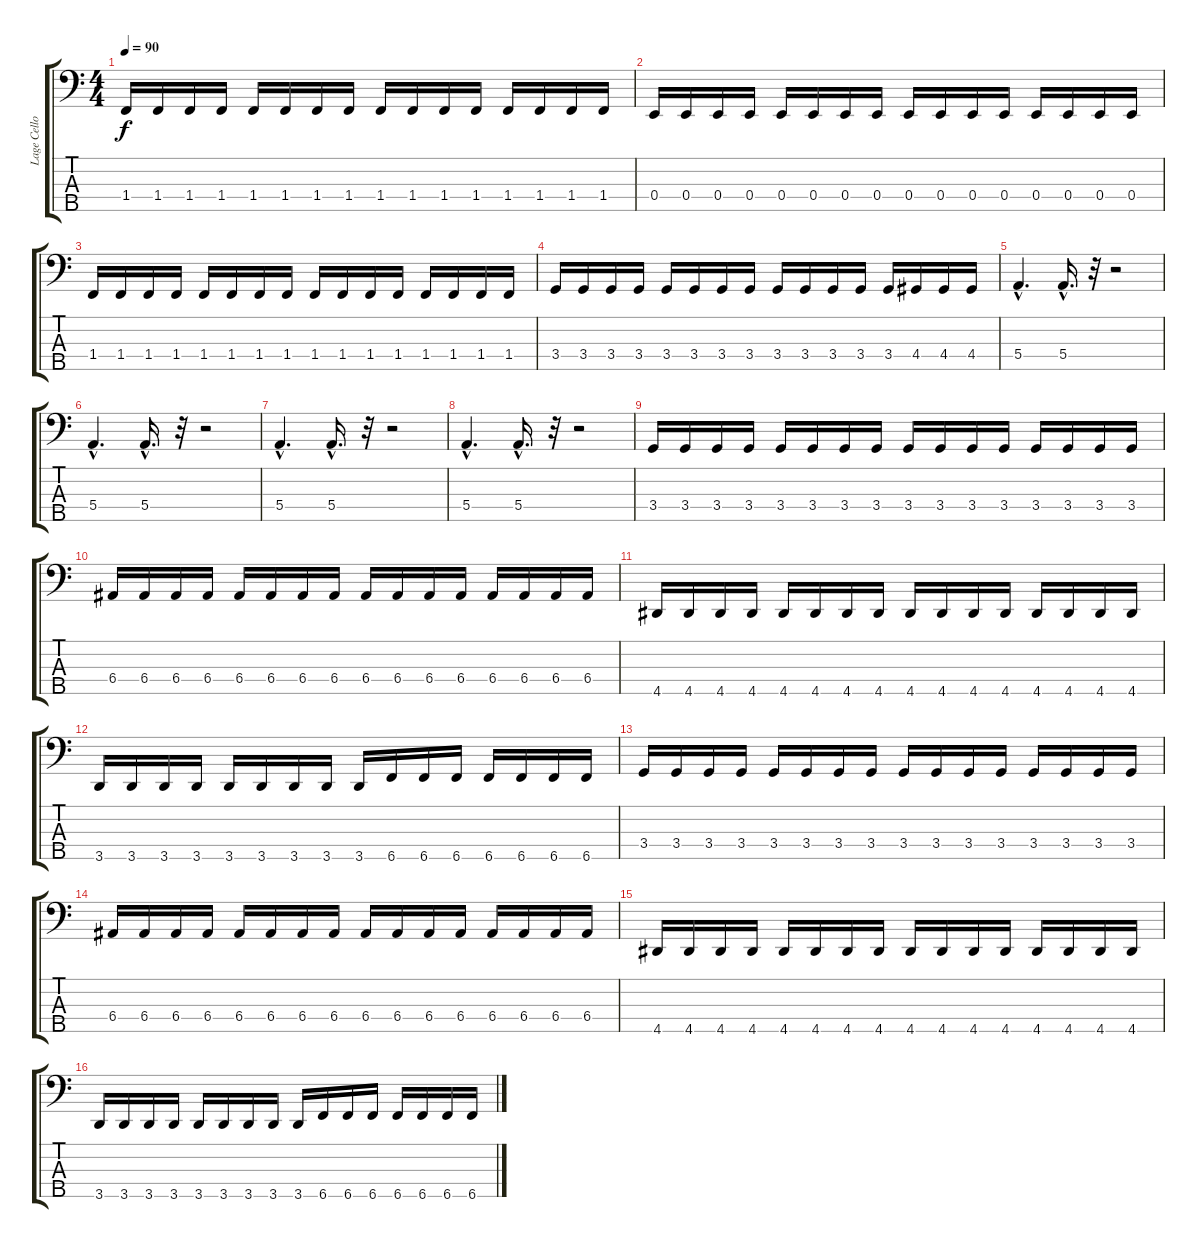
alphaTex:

\track ("Lage Cello" "Lage Cello") {instrument acousticbass}
\staff {score tabs}
\tuning (G2 D2 A1 E1 B0) {hide}
\ts (4 4)
\tempo 90
\clef f4
\ks c
1.4.16{dy f} 1.4.16 1.4.16 1.4.16 1.4.16 1.4.16 1.4.16 1.4.16 1.4.16 1.4.16 1.4.16 1.4.16 1.4.16 1.4.16 1.4.16 1.4.16 |
0.4.16 0.4.16 0.4.16 0.4.16 0.4.16 0.4.16 0.4.16 0.4.16 0.4.16 0.4.16 0.4.16 0.4.16 0.4.16 0.4.16 0.4.16 0.4.16 |
1.4.16 1.4.16 1.4.16 1.4.16 1.4.16 1.4.16 1.4.16 1.4.16 1.4.16 1.4.16 1.4.16 1.4.16 1.4.16 1.4.16 1.4.16 1.4.16 |
3.4.16 3.4.16 3.4.16 3.4.16 3.4.16 3.4.16 3.4.16 3.4.16 3.4.16 3.4.16 3.4.16 3.4.16 3.4.16 4.4.16 4.4.16 4.4.16 |
5.4{hac}.4{d} 5.4{hac}.16{d} r.32 r.2 |
5.4{hac}.4{d} 5.4{hac}.16{d} r.32 r.2 |
5.4{hac}.4{d} 5.4{hac}.16{d} r.32 r.2 |
5.4{hac}.4{d} 5.4{hac}.16{d} r.32 r.2 |
3.4.16 3.4.16 3.4.16 3.4.16 3.4.16 3.4.16 3.4.16 3.4.16 3.4.16 3.4.16 3.4.16 3.4.16 3.4.16 3.4.16 3.4.16 3.4.16 |
6.4.16 6.4.16 6.4.16 6.4.16 6.4.16 6.4.16 6.4.16 6.4.16 6.4.16 6.4.16 6.4.16 6.4.16 6.4.16 6.4.16 6.4.16 6.4.16 |
4.5.16 4.5.16 4.5.16 4.5.16 4.5.16 4.5.16 4.5.16 4.5.16 4.5.16 4.5.16 4.5.16 4.5.16 4.5.16 4.5.16 4.5.16 4.5.16 |
3.5.16 3.5.16 3.5.16 3.5.16 3.5.16 3.5.16 3.5.16 3.5.16 3.5.16 6.5.16 6.5.16 6.5.16 6.5.16 6.5.16 6.5.16 6.5.16 |
3.4.16 3.4.16 3.4.16 3.4.16 3.4.16 3.4.16 3.4.16 3.4.16 3.4.16 3.4.16 3.4.16 3.4.16 3.4.16 3.4.16 3.4.16 3.4.16 |
6.4.16 6.4.16 6.4.16 6.4.16 6.4.16 6.4.16 6.4.16 6.4.16 6.4.16 6.4.16 6.4.16 6.4.16 6.4.16 6.4.16 6.4.16 6.4.16 |
4.5.16 4.5.16 4.5.16 4.5.16 4.5.16 4.5.16 4.5.16 4.5.16 4.5.16 4.5.16 4.5.16 4.5.16 4.5.16 4.5.16 4.5.16 4.5.16 |
3.5.16 3.5.16 3.5.16 3.5.16 3.5.16 3.5.16 3.5.16 3.5.16 3.5.16 6.5.16 6.5.16 6.5.16 6.5.16 6.5.16 6.5.16 6.5.16
